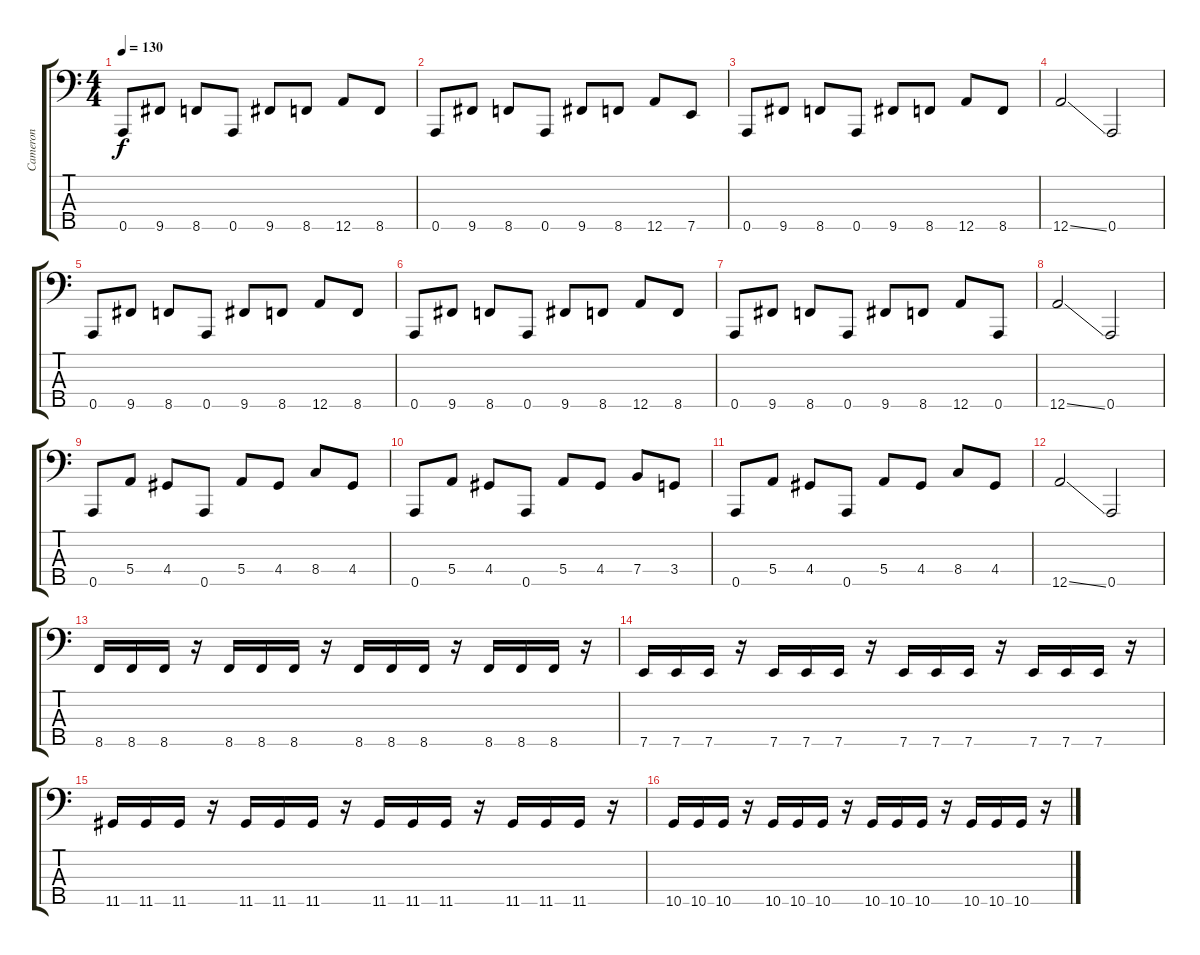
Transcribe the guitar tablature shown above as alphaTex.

\track ("Cameron" "Cameron") {instrument electricbassfinger}
\staff {score tabs}
\tuning (G2 D2 A1 E1 A0) {hide}
\ts (4 4)
\tempo 130
\clef f4
\ks c
0.5.8{dy f} 9.5.8 8.5.8 0.5.8 9.5.8 8.5.8 12.5.8 8.5.8 |
0.5.8 9.5.8 8.5.8 0.5.8 9.5.8 8.5.8 12.5.8 7.5.8 |
0.5.8 9.5.8 8.5.8 0.5.8 9.5.8 8.5.8 12.5.8 8.5.8 |
12.5{ss}.2 0.5.2 |
0.5.8 9.5.8 8.5.8 0.5.8 9.5.8 8.5.8 12.5.8 8.5.8 |
0.5.8 9.5.8 8.5.8 0.5.8 9.5.8 8.5.8 12.5.8 8.5.8 |
0.5.8 9.5.8 8.5.8 0.5.8 9.5.8 8.5.8 12.5.8 0.5.8 |
12.5{ss}.2 0.5.2 |
0.5.8 5.4.8 4.4.8 0.5.8 5.4.8 4.4.8 8.4.8 4.4.8 |
0.5.8 5.4.8 4.4.8 0.5.8 5.4.8 4.4.8 7.4.8 3.4.8 |
0.5.8 5.4.8 4.4.8 0.5.8 5.4.8 4.4.8 8.4.8 4.4.8 |
12.5{ss}.2 0.5.2 |
8.5.16 8.5.16 8.5.16 r.16 8.5.16 8.5.16 8.5.16 r.16 8.5.16 8.5.16 8.5.16 r.16 8.5.16 8.5.16 8.5.16 r.16 |
7.5.16 7.5.16 7.5.16 r.16 7.5.16 7.5.16 7.5.16 r.16 7.5.16 7.5.16 7.5.16 r.16 7.5.16 7.5.16 7.5.16 r.16 |
11.5.16 11.5.16 11.5.16 r.16 11.5.16 11.5.16 11.5.16 r.16 11.5.16 11.5.16 11.5.16 r.16 11.5.16 11.5.16 11.5.16 r.16 |
10.5.16 10.5.16 10.5.16 r.16 10.5.16 10.5.16 10.5.16 r.16 10.5.16 10.5.16 10.5.16 r.16 10.5.16 10.5.16 10.5.16 r.16
